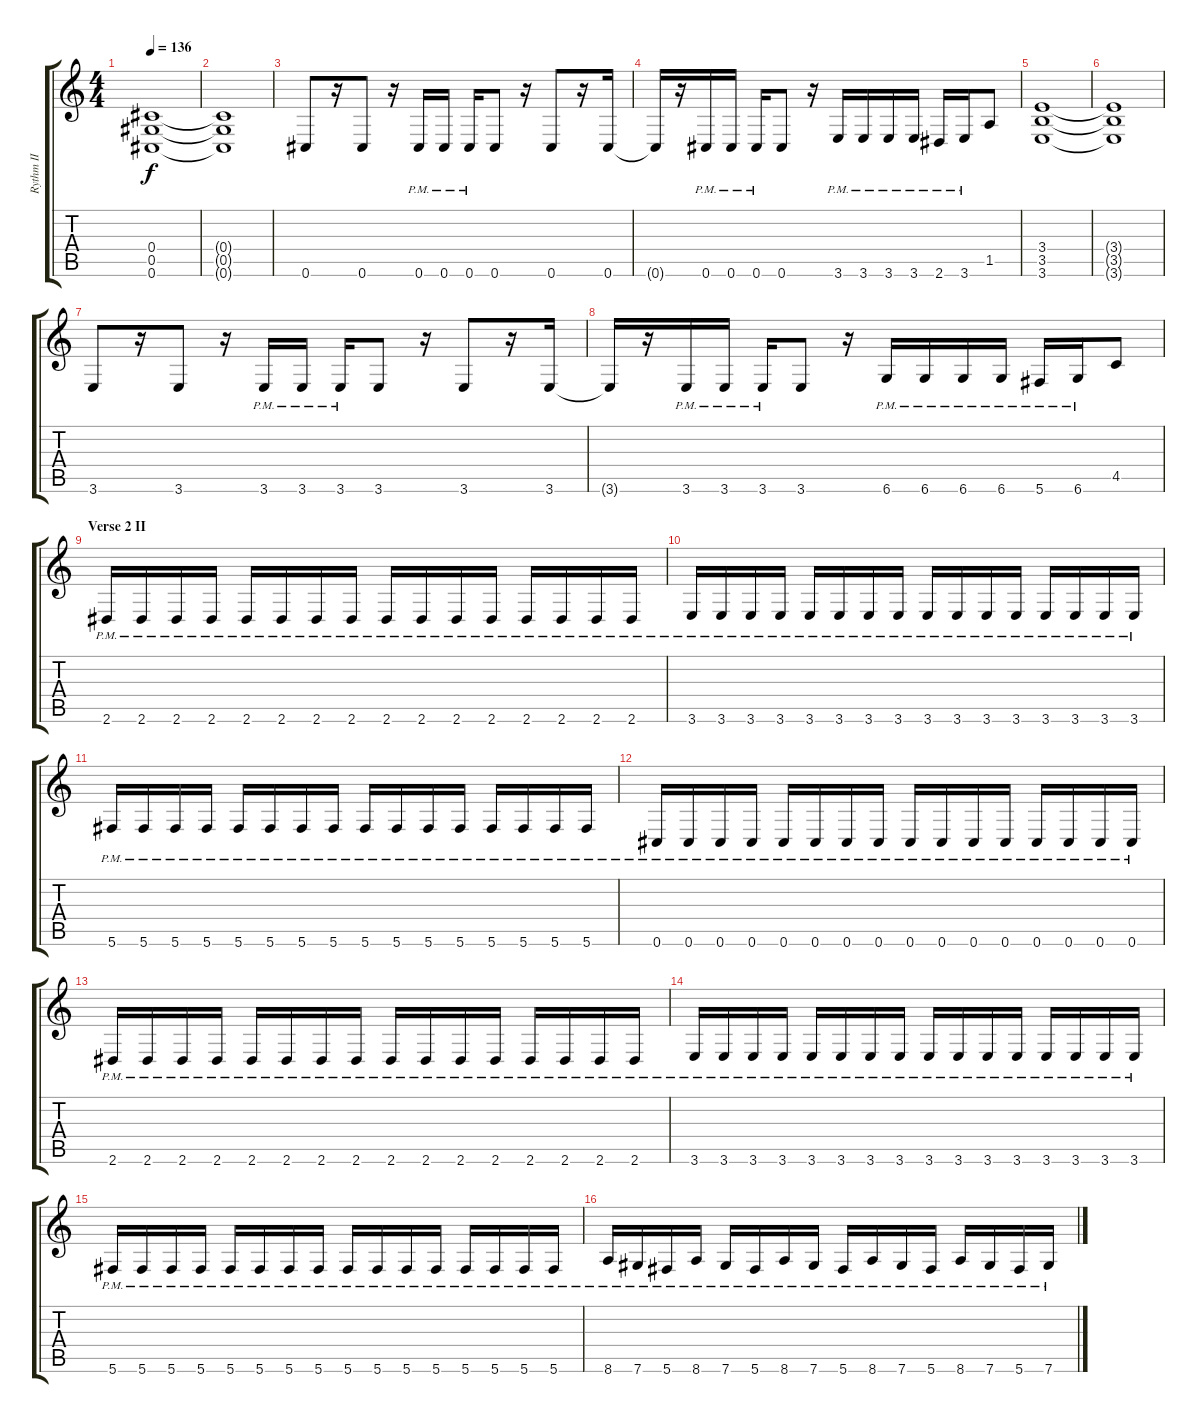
\track ("Rythm II" "Rythm II") {instrument overdrivenguitar}
\staff {score tabs}
\tuning (Eb4 Bb3 Gb3 Db3 Ab2 Db2) {hide}
\ts (4 4)
\tempo 136
\clef g2
\ks c
(0.4 0.5 0.6).1{dy f} |
(0.4{t} 0.5{t} 0.6{t}).1 |
0.6.8 r.16 0.6.8 r.16 0.6{pm}.16 0.6{pm}.16 0.6{pm}.16 0.6.8 r.16 0.6.8 r.16 0.6.16 |
0.6{t}.16 r.16 0.6{pm}.16 0.6{pm}.16 0.6{pm}.16 0.6.8 r.16 3.6{pm}.16 3.6{pm}.16 3.6{pm}.16 3.6{pm}.16 2.6{pm}.16 3.6{pm}.16 1.5.8 |
(3.4 3.5 3.6).1 |
(3.4{t} 3.5{t} 3.6{t}).1 |
3.6.8 r.16 3.6.8 r.16 3.6{pm}.16 3.6{pm}.16 3.6{pm}.16 3.6.8 r.16 3.6.8 r.16 3.6.16 |
3.6{t}.16 r.16 3.6{pm}.16 3.6{pm}.16 3.6{pm}.16 3.6.8 r.16 6.6{pm}.16 6.6{pm}.16 6.6{pm}.16 6.6{pm}.16 5.6{pm}.16 6.6{pm}.16 4.5.8 |
\section ("" "Verse 2 II")
2.6{pm}.16 2.6{pm}.16 2.6{pm}.16 2.6{pm}.16 2.6{pm}.16 2.6{pm}.16 2.6{pm}.16 2.6{pm}.16 2.6{pm}.16 2.6{pm}.16 2.6{pm}.16 2.6{pm}.16 2.6{pm}.16 2.6{pm}.16 2.6{pm}.16 2.6{pm}.16 |
3.6{pm}.16 3.6{pm}.16 3.6{pm}.16 3.6{pm}.16 3.6{pm}.16 3.6{pm}.16 3.6{pm}.16 3.6{pm}.16 3.6{pm}.16 3.6{pm}.16 3.6{pm}.16 3.6{pm}.16 3.6{pm}.16 3.6{pm}.16 3.6{pm}.16 3.6{pm}.16 |
5.6{pm}.16 5.6{pm}.16 5.6{pm}.16 5.6{pm}.16 5.6{pm}.16 5.6{pm}.16 5.6{pm}.16 5.6{pm}.16 5.6{pm}.16 5.6{pm}.16 5.6{pm}.16 5.6{pm}.16 5.6{pm}.16 5.6{pm}.16 5.6{pm}.16 5.6{pm}.16 |
0.6{pm}.16 0.6{pm}.16 0.6{pm}.16 0.6{pm}.16 0.6{pm}.16 0.6{pm}.16 0.6{pm}.16 0.6{pm}.16 0.6{pm}.16 0.6{pm}.16 0.6{pm}.16 0.6{pm}.16 0.6{pm}.16 0.6{pm}.16 0.6{pm}.16 0.6{pm}.16 |
2.6{pm}.16 2.6{pm}.16 2.6{pm}.16 2.6{pm}.16 2.6{pm}.16 2.6{pm}.16 2.6{pm}.16 2.6{pm}.16 2.6{pm}.16 2.6{pm}.16 2.6{pm}.16 2.6{pm}.16 2.6{pm}.16 2.6{pm}.16 2.6{pm}.16 2.6{pm}.16 |
3.6{pm}.16 3.6{pm}.16 3.6{pm}.16 3.6{pm}.16 3.6{pm}.16 3.6{pm}.16 3.6{pm}.16 3.6{pm}.16 3.6{pm}.16 3.6{pm}.16 3.6{pm}.16 3.6{pm}.16 3.6{pm}.16 3.6{pm}.16 3.6{pm}.16 3.6{pm}.16 |
5.6{pm}.16 5.6{pm}.16 5.6{pm}.16 5.6{pm}.16 5.6{pm}.16 5.6{pm}.16 5.6{pm}.16 5.6{pm}.16 5.6{pm}.16 5.6{pm}.16 5.6{pm}.16 5.6{pm}.16 5.6{pm}.16 5.6{pm}.16 5.6{pm}.16 5.6{pm}.16 |
8.6{pm}.16 7.6{pm}.16 5.6{pm}.16 8.6{pm}.16 7.6{pm}.16 5.6{pm}.16 8.6{pm}.16 7.6{pm}.16 5.6{pm}.16 8.6{pm}.16 7.6{pm}.16 5.6{pm}.16 8.6{pm}.16 7.6{pm}.16 5.6{pm}.16 7.6{pm}.16
